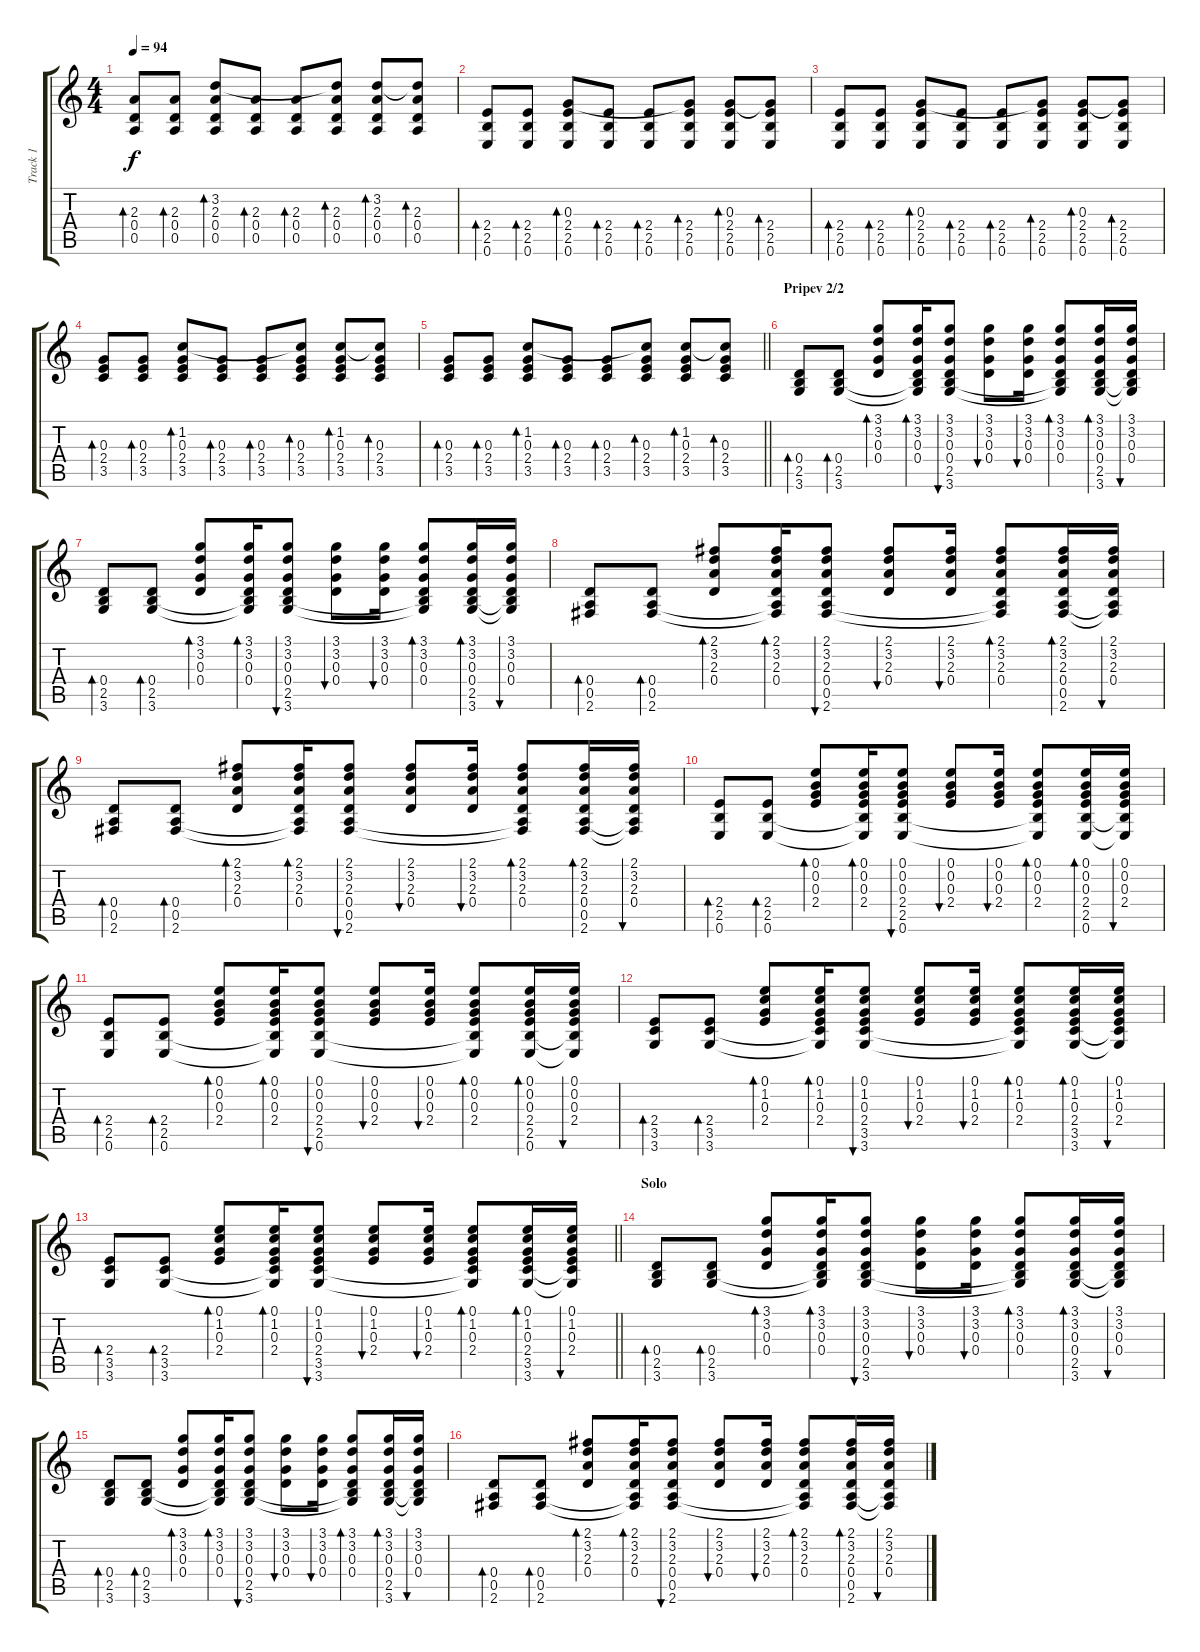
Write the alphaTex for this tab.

\track ("Track 1" "Track 1") {instrument acousticguitarsteel}
\staff {score tabs}
\tuning (E4 B3 G3 D3 A2 E2) {hide}
\ts (4 4)
\tempo 94
\clef g2
\ks c
(2.3 0.4 0.5).8{bd 60 dy f} (2.3 0.4 0.5).8{bd 60} (3.2 2.3 0.4 0.5).8{bd 60} (2.3 0.4 0.5).8{bd 60} (2.3 0.4 0.5).8{bd 60} (3.2{t} 2.3 0.4 0.5).8{bd 60} (3.2 2.3 0.4 0.5).8{bd 60} (3.2{t} 2.3 0.4 0.5).8{bd 60} |
(2.4 2.5 0.6).8{bd 60} (2.4 2.5 0.6).8{bd 60} (0.3 2.4 2.5 0.6).8{bd 60} (2.4 2.5 0.6).8{bd 60} (2.4 2.5 0.6).8{bd 60} (0.3{t} 2.4 2.5 0.6).8{bd 60} (0.3 2.4 2.5 0.6).8{bd 60} (0.3{t} 2.4 2.5 0.6).8{bd 60} |
(2.4 2.5 0.6).8{bd 60} (2.4 2.5 0.6).8{bd 60} (0.3 2.4 2.5 0.6).8{bd 60} (2.4 2.5 0.6).8{bd 60} (2.4 2.5 0.6).8{bd 60} (0.3{t} 2.4 2.5 0.6).8{bd 60} (0.3 2.4 2.5 0.6).8{bd 60} (0.3{t} 2.4 2.5 0.6).8{bd 60} |
(0.3 2.4 3.5).8{bd 60} (0.3 2.4 3.5).8{bd 60} (1.2 0.3 2.4 3.5).8{bd 60} (0.3 2.4 3.5).8{bd 60} (0.3 2.4 3.5).8{bd 60} (1.2{t} 0.3 2.4 3.5).8{bd 60} (1.2 0.3 2.4 3.5).8{bd 60} (1.2{t} 0.3 2.4 3.5).8{bd 60} |
\barLineRight lightlight
(0.3 2.4 3.5).8{bd 60} (0.3 2.4 3.5).8{bd 60} (1.2 0.3 2.4 3.5).8{bd 60} (0.3 2.4 3.5).8{bd 60} (0.3 2.4 3.5).8{bd 60} (1.2{t} 0.3 2.4 3.5).8{bd 60} (1.2 0.3 2.4 3.5).8{bd 60} (1.2{t} 0.3 2.4 3.5).8{bd 60} |
\section ("" "Pripev 2/2")
(0.4 2.5 3.6).8{bd 60} (0.4 2.5 3.6).8{bd 60} (3.1 3.2 0.3 0.4).8{bd 60} (3.1 3.2 0.3 0.4 2.5{t} 3.6{t}).16{bd 60} (3.1 3.2 0.3 0.4 2.5 3.6).8{bu 60} (3.1 3.2 0.3 0.4).8{bu 60} (3.1 3.2 0.3 0.4).16{bu 60} (3.1 3.2 0.3 0.4 2.5{t} 3.6{t}).8{bd 60} (3.1 3.2 0.3 0.4 2.5 3.6).16{bd 60} (3.1 3.2 0.3 0.4 2.5{t} 3.6{t}).16{bu 60} |
(0.4 2.5 3.6).8{bd 60} (0.4 2.5 3.6).8{bd 60} (3.1 3.2 0.3 0.4).8{bd 60} (3.1 3.2 0.3 0.4 2.5{t} 3.6{t}).16{bd 60} (3.1 3.2 0.3 0.4 2.5 3.6).8{bu 60} (3.1 3.2 0.3 0.4).8{bu 60} (3.1 3.2 0.3 0.4).16{bu 60} (3.1 3.2 0.3 0.4 2.5{t} 3.6{t}).8{bd 60} (3.1 3.2 0.3 0.4 2.5 3.6).16{bd 60} (3.1 3.2 0.3 0.4 2.5{t} 3.6{t}).16{bu 60} |
(0.4 0.5 2.6).8{bd 60} (0.4 0.5 2.6).8{bd 60} (2.1 3.2 2.3 0.4).8{bd 60} (2.1 3.2 2.3 0.4 0.5{t} 2.6{t}).16{bd 60} (2.1 3.2 2.3 0.4 0.5 2.6).8{bu 60} (2.1 3.2 2.3 0.4).8{bu 60} (2.1 3.2 2.3 0.4).16{bu 60} (2.1 3.2 2.3 0.4 0.5{t} 2.6{t}).8{bd 60} (2.1 3.2 2.3 0.4 0.5 2.6).16{bd 60} (2.1 3.2 2.3 0.4 0.5{t} 2.6{t}).16{bu 60} |
(0.4 0.5 2.6).8{bd 60} (0.4 0.5 2.6).8{bd 60} (2.1 3.2 2.3 0.4).8{bd 60} (2.1 3.2 2.3 0.4 0.5{t} 2.6{t}).16{bd 60} (2.1 3.2 2.3 0.4 0.5 2.6).8{bu 60} (2.1 3.2 2.3 0.4).8{bu 60} (2.1 3.2 2.3 0.4).16{bu 60} (2.1 3.2 2.3 0.4 0.5{t} 2.6{t}).8{bd 60} (2.1 3.2 2.3 0.4 0.5 2.6).16{bd 60} (2.1 3.2 2.3 0.4 0.5{t} 2.6{t}).16{bu 60} |
(2.4 2.5 0.6).8{bd 60} (2.4 2.5 0.6).8{bd 60} (0.1 0.2 0.3 2.4).8{bd 60} (0.1 0.2 0.3 2.4 2.5{t} 0.6{t}).16{bd 60} (0.1 0.2 0.3 2.4 2.5 0.6).8{bu 60} (0.1 0.2 0.3 2.4).8{bu 60} (0.1 0.2 0.3 2.4).16{bu 60} (0.1 0.2 0.3 2.4 2.5{t} 0.6{t}).8{bd 60} (0.1 0.2 0.3 2.4 2.5 0.6).16{bd 60} (0.1 0.2 0.3 2.4 2.5{t} 0.6{t}).16{bu 60} |
(2.4 2.5 0.6).8{bd 60} (2.4 2.5 0.6).8{bd 60} (0.1 0.2 0.3 2.4).8{bd 60} (0.1 0.2 0.3 2.4 2.5{t} 0.6{t}).16{bd 60} (0.1 0.2 0.3 2.4 2.5 0.6).8{bu 60} (0.1 0.2 0.3 2.4).8{bu 60} (0.1 0.2 0.3 2.4).16{bu 60} (0.1 0.2 0.3 2.4 2.5{t} 0.6{t}).8{bd 60} (0.1 0.2 0.3 2.4 2.5 0.6).16{bd 60} (0.1 0.2 0.3 2.4 2.5{t} 0.6{t}).16{bu 60} |
(2.4 3.5 3.6).8{bd 60} (2.4 3.5 3.6).8{bd 60} (0.1 1.2 0.3 2.4).8{bd 60} (0.1 1.2 0.3 2.4 3.5{t} 3.6{t}).16{bd 60} (0.1 1.2 0.3 2.4 3.5 3.6).8{bu 60} (0.1 1.2 0.3 2.4).8{bu 60} (0.1 1.2 0.3 2.4).16{bu 60} (0.1 1.2 0.3 2.4 3.5{t} 3.6{t}).8{bd 60} (0.1 1.2 0.3 2.4 3.5 3.6).16{bd 60} (0.1 1.2 0.3 2.4 3.5{t} 3.6{t}).16{bu 60} |
\barLineRight lightlight
(2.4 3.5 3.6).8{bd 60} (2.4 3.5 3.6).8{bd 60} (0.1 1.2 0.3 2.4).8{bd 60} (0.1 1.2 0.3 2.4 3.5{t} 3.6{t}).16{bd 60} (0.1 1.2 0.3 2.4 3.5 3.6).8{bu 60} (0.1 1.2 0.3 2.4).8{bu 60} (0.1 1.2 0.3 2.4).16{bu 60} (0.1 1.2 0.3 2.4 3.5{t} 3.6{t}).8{bd 60} (0.1 1.2 0.3 2.4 3.5 3.6).16{bd 60} (0.1 1.2 0.3 2.4 3.5{t} 3.6{t}).16{bu 60} |
\section ("" "Solo")
(0.4 2.5 3.6).8{bd 60} (0.4 2.5 3.6).8{bd 60} (3.1 3.2 0.3 0.4).8{bd 60} (3.1 3.2 0.3 0.4 2.5{t} 3.6{t}).16{bd 60} (3.1 3.2 0.3 0.4 2.5 3.6).8{bu 60} (3.1 3.2 0.3 0.4).8{bu 60} (3.1 3.2 0.3 0.4).16{bu 60} (3.1 3.2 0.3 0.4 2.5{t} 3.6{t}).8{bd 60} (3.1 3.2 0.3 0.4 2.5 3.6).16{bd 60} (3.1 3.2 0.3 0.4 2.5{t} 3.6{t}).16{bu 60} |
(0.4 2.5 3.6).8{bd 60} (0.4 2.5 3.6).8{bd 60} (3.1 3.2 0.3 0.4).8{bd 60} (3.1 3.2 0.3 0.4 2.5{t} 3.6{t}).16{bd 60} (3.1 3.2 0.3 0.4 2.5 3.6).8{bu 60} (3.1 3.2 0.3 0.4).8{bu 60} (3.1 3.2 0.3 0.4).16{bu 60} (3.1 3.2 0.3 0.4 2.5{t} 3.6{t}).8{bd 60} (3.1 3.2 0.3 0.4 2.5 3.6).16{bd 60} (3.1 3.2 0.3 0.4 2.5{t} 3.6{t}).16{bu 60} |
(0.4 0.5 2.6).8{bd 60} (0.4 0.5 2.6).8{bd 60} (2.1 3.2 2.3 0.4).8{bd 60} (2.1 3.2 2.3 0.4 0.5{t} 2.6{t}).16{bd 60} (2.1 3.2 2.3 0.4 0.5 2.6).8{bu 60} (2.1 3.2 2.3 0.4).8{bu 60} (2.1 3.2 2.3 0.4).16{bu 60} (2.1 3.2 2.3 0.4 0.5{t} 2.6{t}).8{bd 60} (2.1 3.2 2.3 0.4 0.5 2.6).16{bd 60} (2.1 3.2 2.3 0.4 0.5{t} 2.6{t}).16{bu 60}
